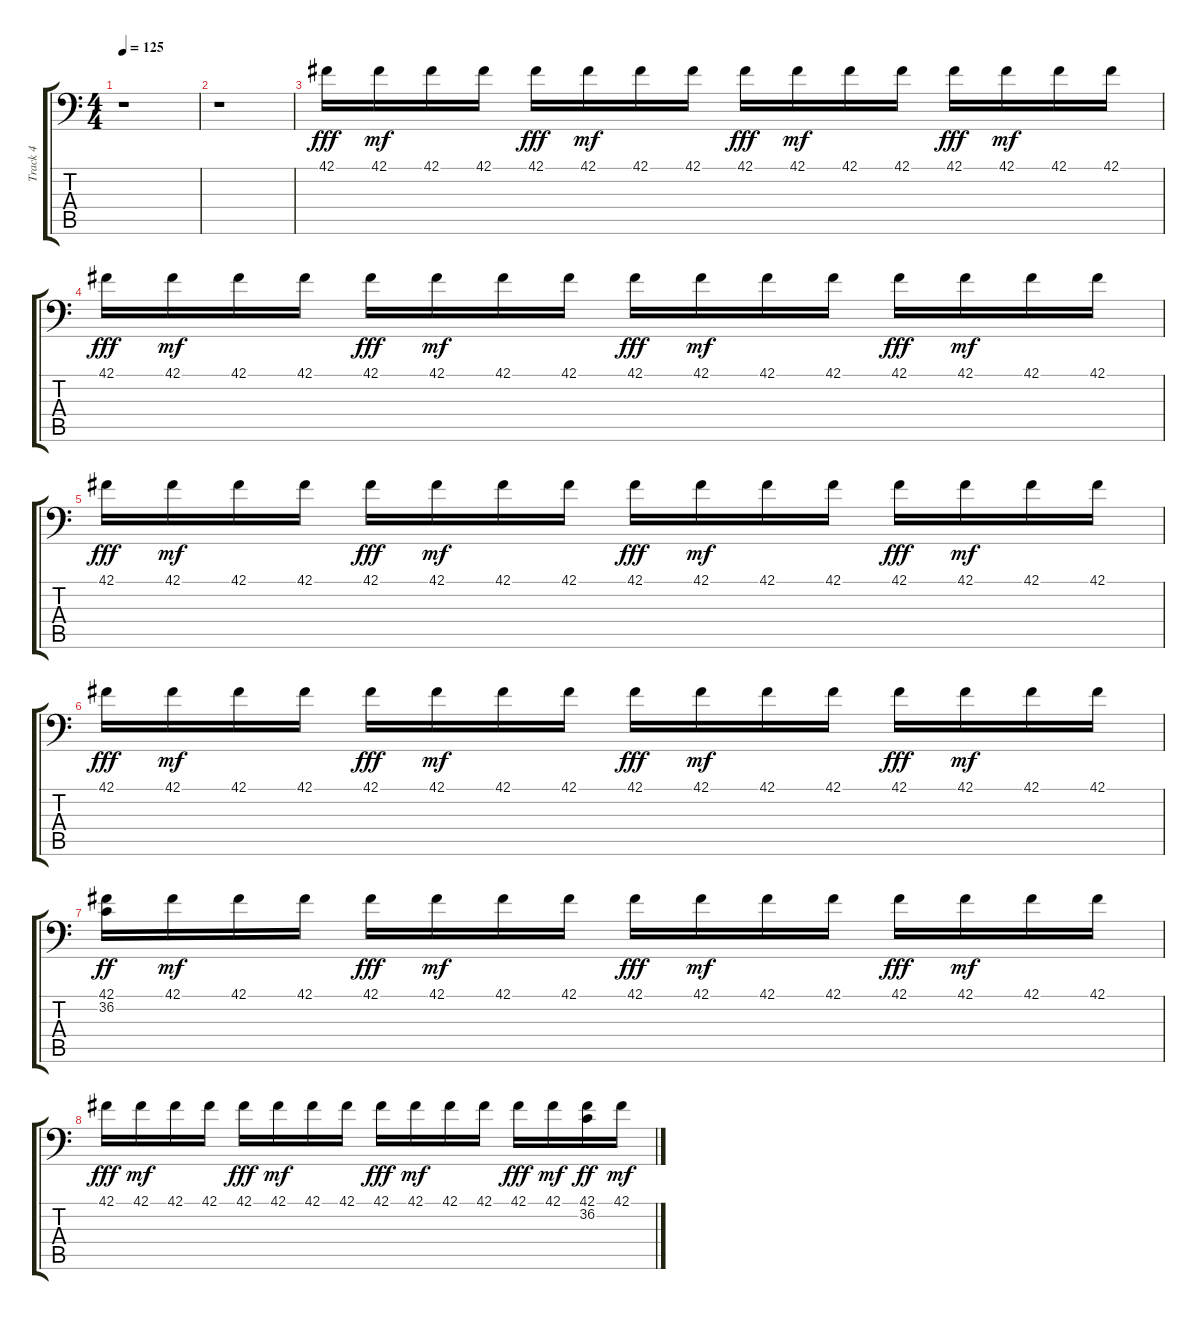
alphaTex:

\track ("Track 4" "Track 4") {instrument acousticgrandpiano}
\staff {score tabs}
\tuning (C-1 C-1 C-1 C-1 C-1 C-1) {hide}
\ts (4 4)
\tempo 125
\clef f4
\ks c
r.1{dy fff} |
r.1 |
42.1.16 42.1.16{dy mf} 42.1.16 42.1.16 42.1.16{dy fff} 42.1.16{dy mf} 42.1.16 42.1.16 42.1.16{dy fff} 42.1.16{dy mf} 42.1.16 42.1.16 42.1.16{dy fff} 42.1.16{dy mf} 42.1.16 42.1.16 |
42.1.16{dy fff} 42.1.16{dy mf} 42.1.16 42.1.16 42.1.16{dy fff} 42.1.16{dy mf} 42.1.16 42.1.16 42.1.16{dy fff} 42.1.16{dy mf} 42.1.16 42.1.16 42.1.16{dy fff} 42.1.16{dy mf} 42.1.16 42.1.16 |
42.1.16{dy fff} 42.1.16{dy mf} 42.1.16 42.1.16 42.1.16{dy fff} 42.1.16{dy mf} 42.1.16 42.1.16 42.1.16{dy fff} 42.1.16{dy mf} 42.1.16 42.1.16 42.1.16{dy fff} 42.1.16{dy mf} 42.1.16 42.1.16 |
42.1.16{dy fff} 42.1.16{dy mf} 42.1.16 42.1.16 42.1.16{dy fff} 42.1.16{dy mf} 42.1.16 42.1.16 42.1.16{dy fff} 42.1.16{dy mf} 42.1.16 42.1.16 42.1.16{dy fff} 42.1.16{dy mf} 42.1.16 42.1.16 |
(42.1 36.2).16{dy ff} 42.1.16{dy mf} 42.1.16 42.1.16 42.1.16{dy fff} 42.1.16{dy mf} 42.1.16 42.1.16 42.1.16{dy fff} 42.1.16{dy mf} 42.1.16 42.1.16 42.1.16{dy fff} 42.1.16{dy mf} 42.1.16 42.1.16 |
42.1.16{dy fff} 42.1.16{dy mf} 42.1.16 42.1.16 42.1.16{dy fff} 42.1.16{dy mf} 42.1.16 42.1.16 42.1.16{dy fff} 42.1.16{dy mf} 42.1.16 42.1.16 42.1.16{dy fff} 42.1.16{dy mf} (42.1 36.2).16{dy ff} 42.1.16{dy mf}
